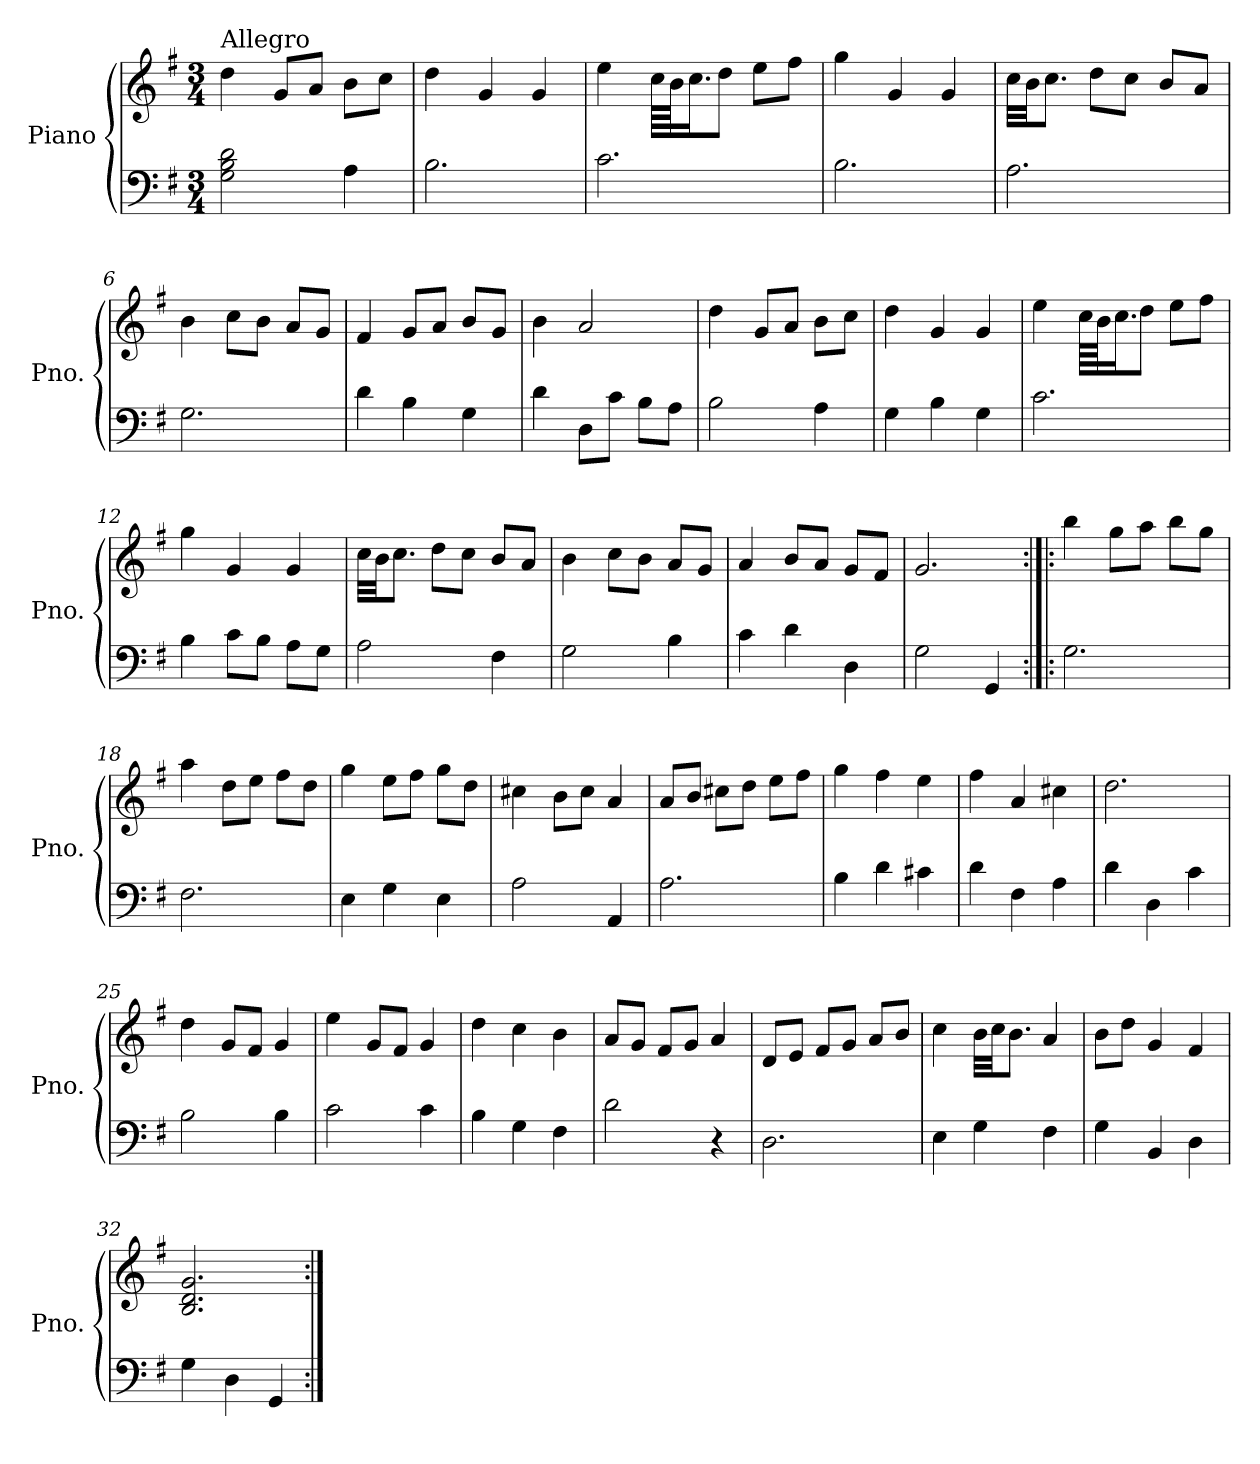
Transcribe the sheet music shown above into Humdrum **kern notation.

**kern	**kern
*part1	*part1
*staff2	*staff1
*I"Piano	*
*I'Pno.	*
*clefF4	*clefG2
*k[f#]	*k[f#]
*G:	*G:
*M3/4	*M3/4
=1	=1
!	!LO:TX:a:t=Allegro
2G\ 2B\ 2d\	4dd\
.	8g/L
.	8a/J
4A\	8b\L
.	8cc\J
=2	=2
2.B\	4dd\
.	4g/
.	4g/
=3	=3
2.c\	4ee\
.	64cc\LLLL
.	64b\JJ
.	16.cc\J
.	8dd\J
.	8ee\L
.	8ff#\J
=4	=4
2.B\	4gg\
.	4g/
.	4g/
!!LO:LB:g=z
=5	=5
2.A\	32cc\LLL
.	32b\JJ
.	8.cc\J
.	8dd\L
.	8cc\J
.	8b/L
.	8a/J
=6	=6
2.G\	4b\
.	8cc\L
.	8b\J
.	8a/L
.	8g/J
=7	=7
4d\	4f#/
4B\	8g/L
.	8a/J
4G\	8b/L
.	8g/J
=8	=8
4d\	4b\
8D\L	2a/
8c\J	.
8B\L	.
8A\J	.
!!LO:LB:g=z
=9	=9
2B\	4dd\
.	8g/L
.	8a/J
4A\	8b\L
.	8cc\J
=10	=10
4G\	4dd\
4B\	4g/
4G\	4g/
=11	=11
2.c\	4ee\
.	64cc\LLLL
.	64b\JJ
.	16.cc\J
.	8dd\J
.	8ee\L
.	8ff#\J
=12	=12
4B\	4gg\
8c\L	4g/
8B\J	.
8A\L	4g/
8G\J	.
!!LO:LB:g=z
=13	=13
2A\	32cc\LLL
.	32b\JJ
.	8.cc\J
.	8dd\L
.	8cc\J
4F#\	8b/L
.	8a/J
=14	=14
2G\	4b\
.	8cc\L
.	8b\J
4B\	8a/L
.	8g/J
=15	=15
4c\	4a/
4d\	8b/L
.	8a/J
4D\	8g/L
.	8f#/J
=16	=16
2G\	2.g/
4GG/	.
!!LO:LB:g=z
=17:|!|:	=17:|!|:
2.G\	4bb\
.	8gg\L
.	8aa\J
.	8bb\L
.	8gg\J
=18	=18
2.F#\	4aa\
.	8dd\L
.	8ee\J
.	8ff#\L
.	8dd\J
=19	=19
4E\	4gg\
4G\	8ee\L
.	8ff#\J
4E\	8gg\L
.	8dd\J
=20	=20
2A\	4cc#X\
.	8b\L
.	8cc#\J
4AA/	4a/
!!LO:PB:g=z
=21	=21
2.A\	8a/L
.	8b/J
.	8cc#X\L
.	8dd\J
.	8ee\L
.	8ff#\J
=22	=22
4B\	4gg\
4d\	4ff#\
4c#X\	4ee\
=23	=23
4d\	4ff#\
4F#\	4a/
4A\	4cc#X\
=24	=24
4d\	2.dd\
4D\	.
4c\	.
!!LO:LB:g=z
=25	=25
2B\	4dd\
.	8g/L
.	8f#/J
4B\	4g/
=26	=26
2c\	4ee\
.	8g/L
.	8f#/J
4c\	4g/
=27	=27
4B\	4dd\
4G\	4cc\
4F#\	4b\
=28	=28
2d\	8a/L
.	8g/J
.	8f#/L
.	8g/J
4r	4a/
!!LO:LB:g=z
=29	=29
2.D\	8d/L
.	8e/J
.	8f#/L
.	8g/J
.	8a/L
.	8b/J
=30	=30
4E\	4cc\
4G\	32b\LLL
.	32cc\JJ
.	8.b\J
4F#\	4a/
=31	=31
4G\	8b\L
.	8dd\J
4BB/	4g/
4D\	4f#/
=32	=32
4G\	2.B/ 2.d/ 2.g/
4D\	.
4GG/	.
=:|!	=:|!
*-	*-
